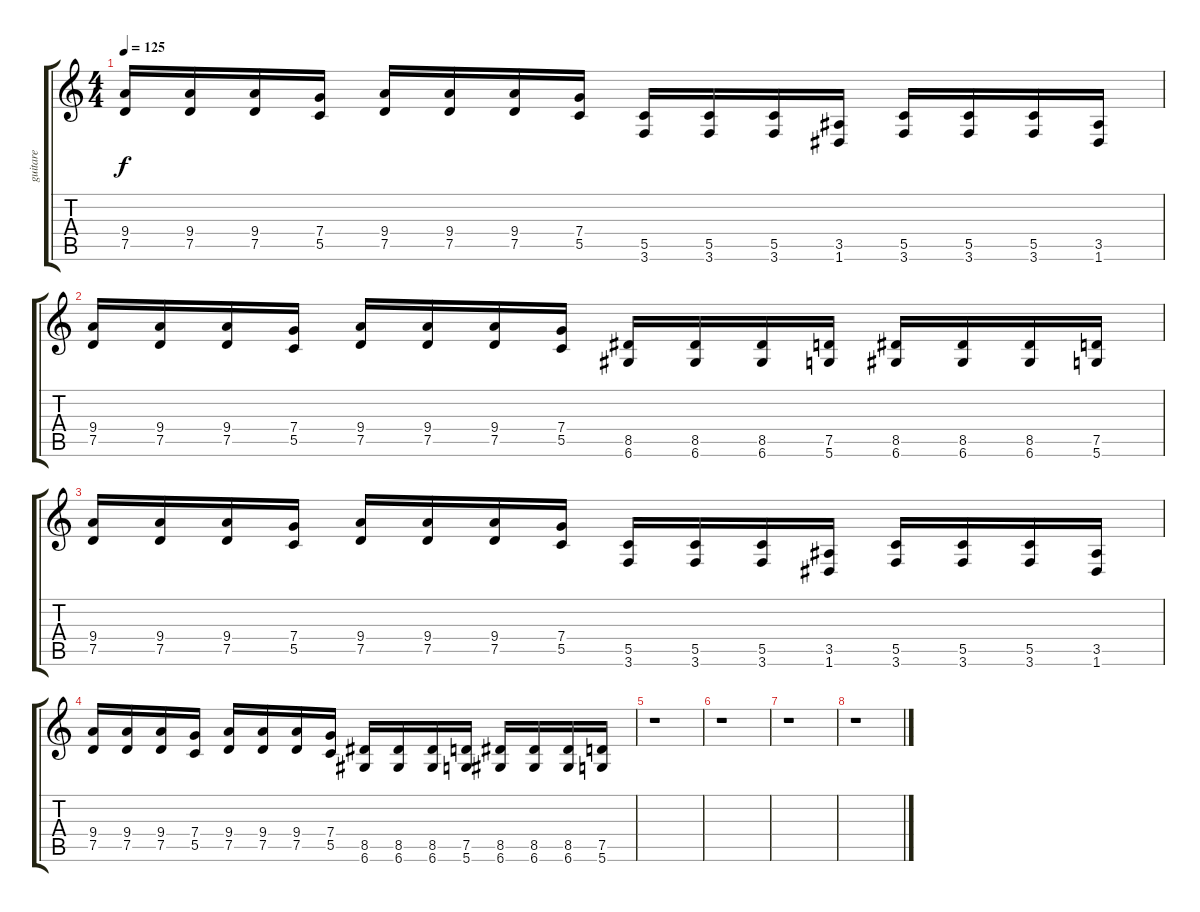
\track ("guitare" "guitare") {instrument distortionguitar}
\staff {score tabs}
\tuning (D4 A3 F3 C3 G2 D2) {hide}
\ts (4 4)
\tempo 125
\clef g2
\ks c
(9.4 7.5).16{dy f} (9.4 7.5).16 (9.4 7.5).16 (7.4 5.5).16 (9.4 7.5).16 (9.4 7.5).16 (9.4 7.5).16 (7.4 5.5).16 (5.5 3.6).16 (5.5 3.6).16 (5.5 3.6).16 (3.5 1.6).16 (5.5 3.6).16 (5.5 3.6).16 (5.5 3.6).16 (3.5 1.6).16 |
(9.4 7.5).16 (9.4 7.5).16 (9.4 7.5).16 (7.4 5.5).16 (9.4 7.5).16 (9.4 7.5).16 (9.4 7.5).16 (7.4 5.5).16 (8.5 6.6).16 (8.5 6.6).16 (8.5 6.6).16 (7.5 5.6).16 (8.5 6.6).16 (8.5 6.6).16 (8.5 6.6).16 (7.5 5.6).16 |
(9.4 7.5).16 (9.4 7.5).16 (9.4 7.5).16 (7.4 5.5).16 (9.4 7.5).16 (9.4 7.5).16 (9.4 7.5).16 (7.4 5.5).16 (5.5 3.6).16 (5.5 3.6).16 (5.5 3.6).16 (3.5 1.6).16 (5.5 3.6).16 (5.5 3.6).16 (5.5 3.6).16 (3.5 1.6).16 |
(9.4 7.5).16 (9.4 7.5).16 (9.4 7.5).16 (7.4 5.5).16 (9.4 7.5).16 (9.4 7.5).16 (9.4 7.5).16 (7.4 5.5).16 (8.5 6.6).16 (8.5 6.6).16 (8.5 6.6).16 (7.5 5.6).16 (8.5 6.6).16 (8.5 6.6).16 (8.5 6.6).16 (7.5 5.6).16 |
r.1 |
r.1 |
r.1 |
r.1
